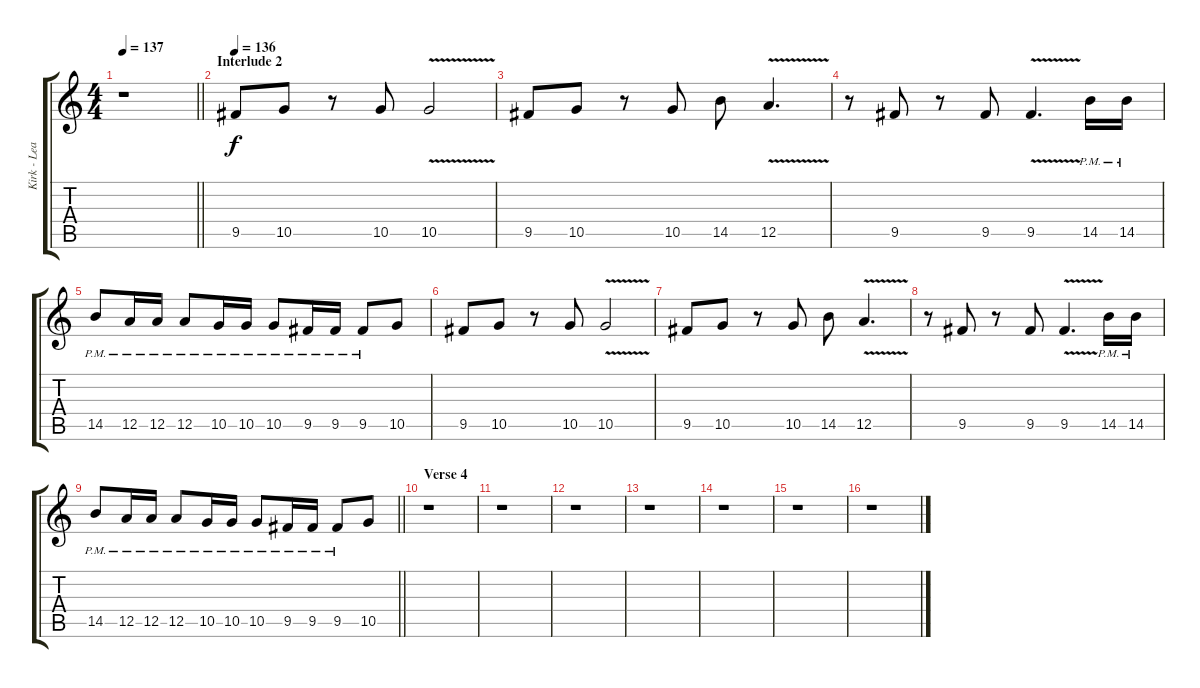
\track ("Kirk - Lead Distortion" "Kirk - Lea") {instrument overdrivenguitar}
\staff {score tabs}
\tuning (E4 B3 G3 D3 A2 E2) {hide}
\ts (4 4)
\tempo 137
\clef g2
\barLineRight lightlight
\ks c
r.1{dy f} |
\section ("" "Interlude 2")
\tempo 136
9.5.8{volume 9} 10.5.8 r.8 10.5.8 10.5{v}.2 |
9.5.8 10.5.8 r.8 10.5.8 14.5.8 12.5{v}.4{d} |
r.8 9.5.8 r.8 9.5.8 9.5{v}.4{d} 14.5{pm}.16 14.5{pm}.16 |
14.5{pm}.8 12.5{pm}.16 12.5{pm}.16 12.5{pm}.8 10.5{pm}.16 10.5{pm}.16 10.5{pm}.8 9.5{pm}.16 9.5{pm}.16 9.5{pm}.8 10.5.8 |
9.5.8 10.5.8 r.8 10.5.8 10.5{v}.2 |
9.5.8 10.5.8 r.8 10.5.8 14.5.8 12.5{v}.4{d} |
r.8 9.5.8 r.8 9.5.8 9.5{v}.4{d} 14.5{pm}.16 14.5{pm}.16 |
\barLineRight lightlight
14.5{pm}.8 12.5{pm}.16 12.5{pm}.16 12.5{pm}.8 10.5{pm}.16 10.5{pm}.16 10.5{pm}.8 9.5{pm}.16 9.5{pm}.16 9.5{pm}.8 10.5.8 |
\section ("" "Verse 4")
r.1 |
r.1 |
r.1 |
r.1 |
r.1 |
r.1 |
r.1
